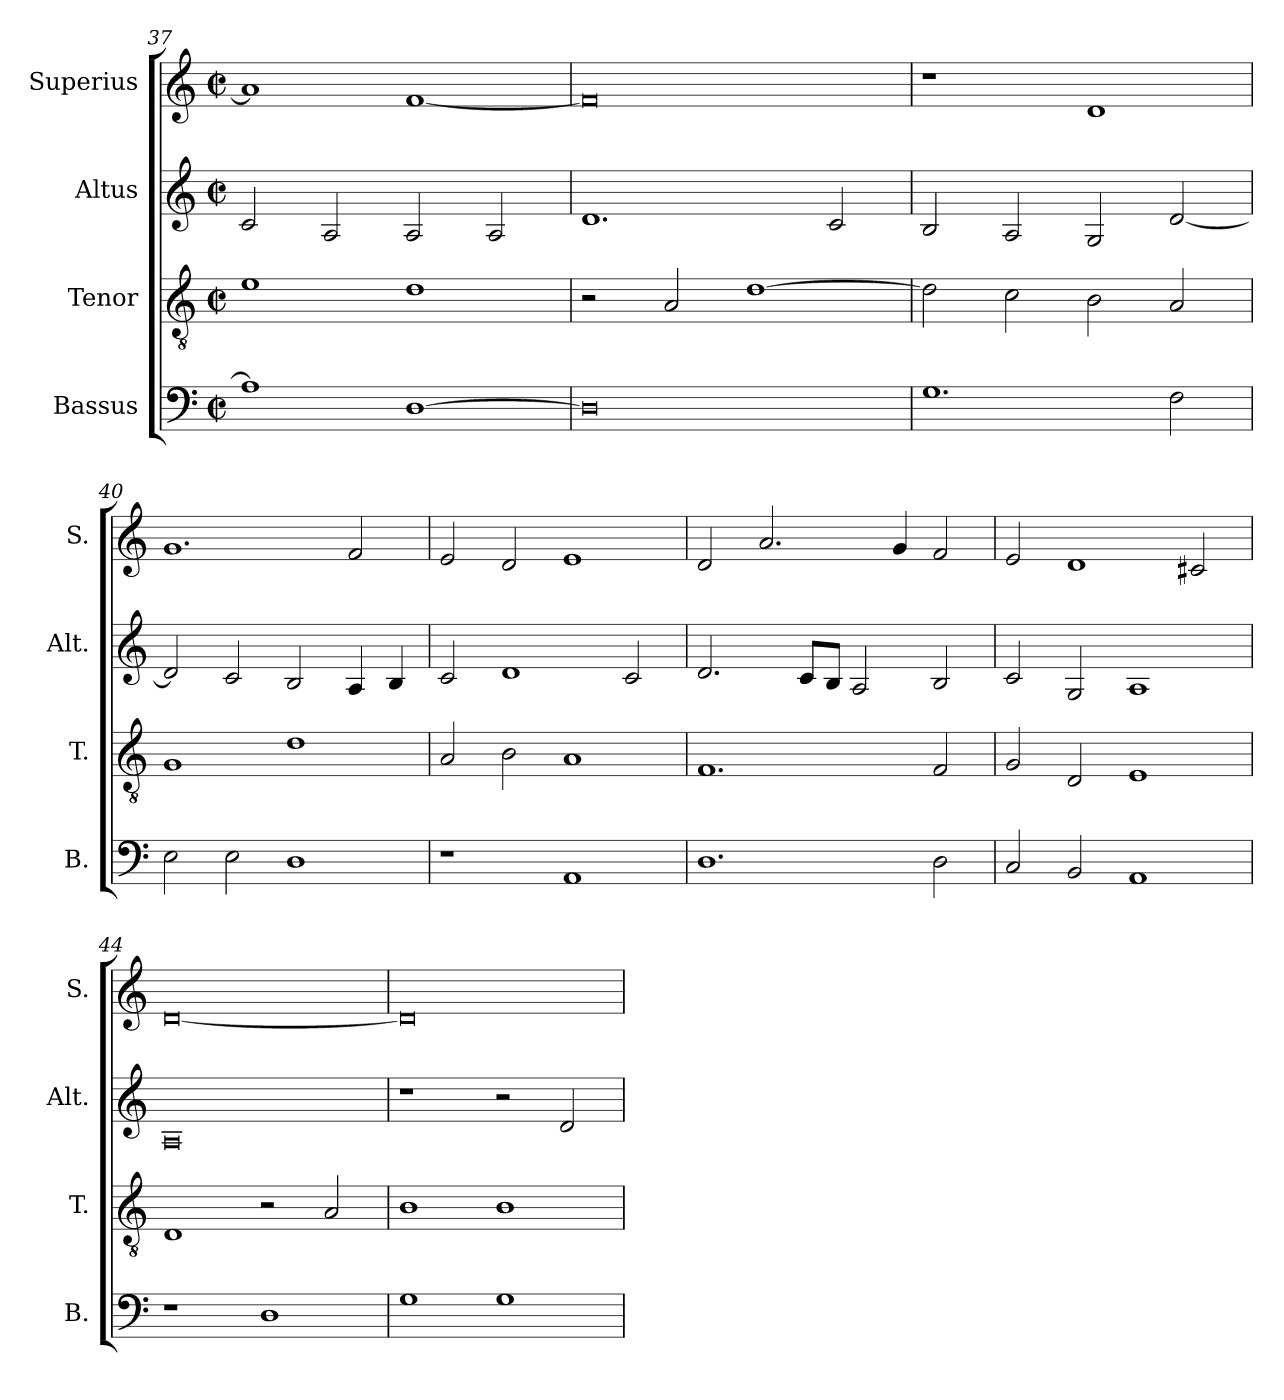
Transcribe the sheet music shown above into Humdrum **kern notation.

**kern	**kern	**kern	**kern
*part4	*part3	*part2	*part1
*staff4	*staff3	*staff2	*staff1
*I"Bassus	*I"Tenor	*I"Altus	*I"Superius
*I'B.	*I'T.	*I'Alt.	*I'S.
*clefF4	*clefGv2	*clefG2	*clefG2
*	*ITrd7c12	*	*
*k[]	*k[]	*k[]	*k[]
*C:	*C:	*C:	*C:
*M2/2	*M2/2	*M2/2	*M2/2
*met(c|)	*met(c|)	*met(c|)	*met(c|)
=37	=37	=37	=37
1Ai]	1Ei	2ci/	1ai]
.	.	2Ai/	.
[>1Di	1Di	2Ai/	[<1fi
.	.	2Ai/	.
=38	=38	=38	=38
0Di]	2r	1.di	0fi]
.	2AAi/	.	.
.	[>1Di	.	.
.	.	2ci/	.
=39	=39	=39	=39
1.Gi	2Di\]	2Bi/	1r
.	2Ci\	2Ai/	.
.	2BBi\	2Gi/	1di
2Fi\	2AAi/	[<2di/	.
!!LO:PB:g=z
=40	=40	=40	=40
2Ei\	1GGi	2di/]	1.gi
2Ei\	.	2ci/	.
1Di	1Di	2Bi/	.
.	.	4Ai/	2fi/
.	.	4Bi/	.
=41	=41	=41	=41
1r	2AAi/	2ci/	2ei/
.	2BBi\	1di	2di/
1AAi	1AAi	.	1ei
.	.	2ci/	.
=42	=42	=42	=42
1.Di	1.FFi	2.di/	2di/
.	.	.	2.ai/
.	.	8ci/L	.
.	.	8Bi/J	.
.	.	2Ai/	.
.	.	.	4gi/
2Di\	2FFi/	2Bi/	2fi/
=43	=43	=43	=43
2Ci/	2GGi/	2ci/	2ei/
2BBi/	2DDi/	2Gi/	1di
1AAi	1EEi	1Ai	.
.	.	.	2c#Xi/
=44	=44	=44	=44
1r	1DDi	0Ai	[<0di
1Di	2r	.	.
.	2AAi/	.	.
!!LO:LB:g=z
=45	=45	=45	=45
1Gi	1BBi	1r	0di]
1Gi	1BBi	2r	.
.	.	2di/	.
=	=	=	=
*-	*-	*-	*-
